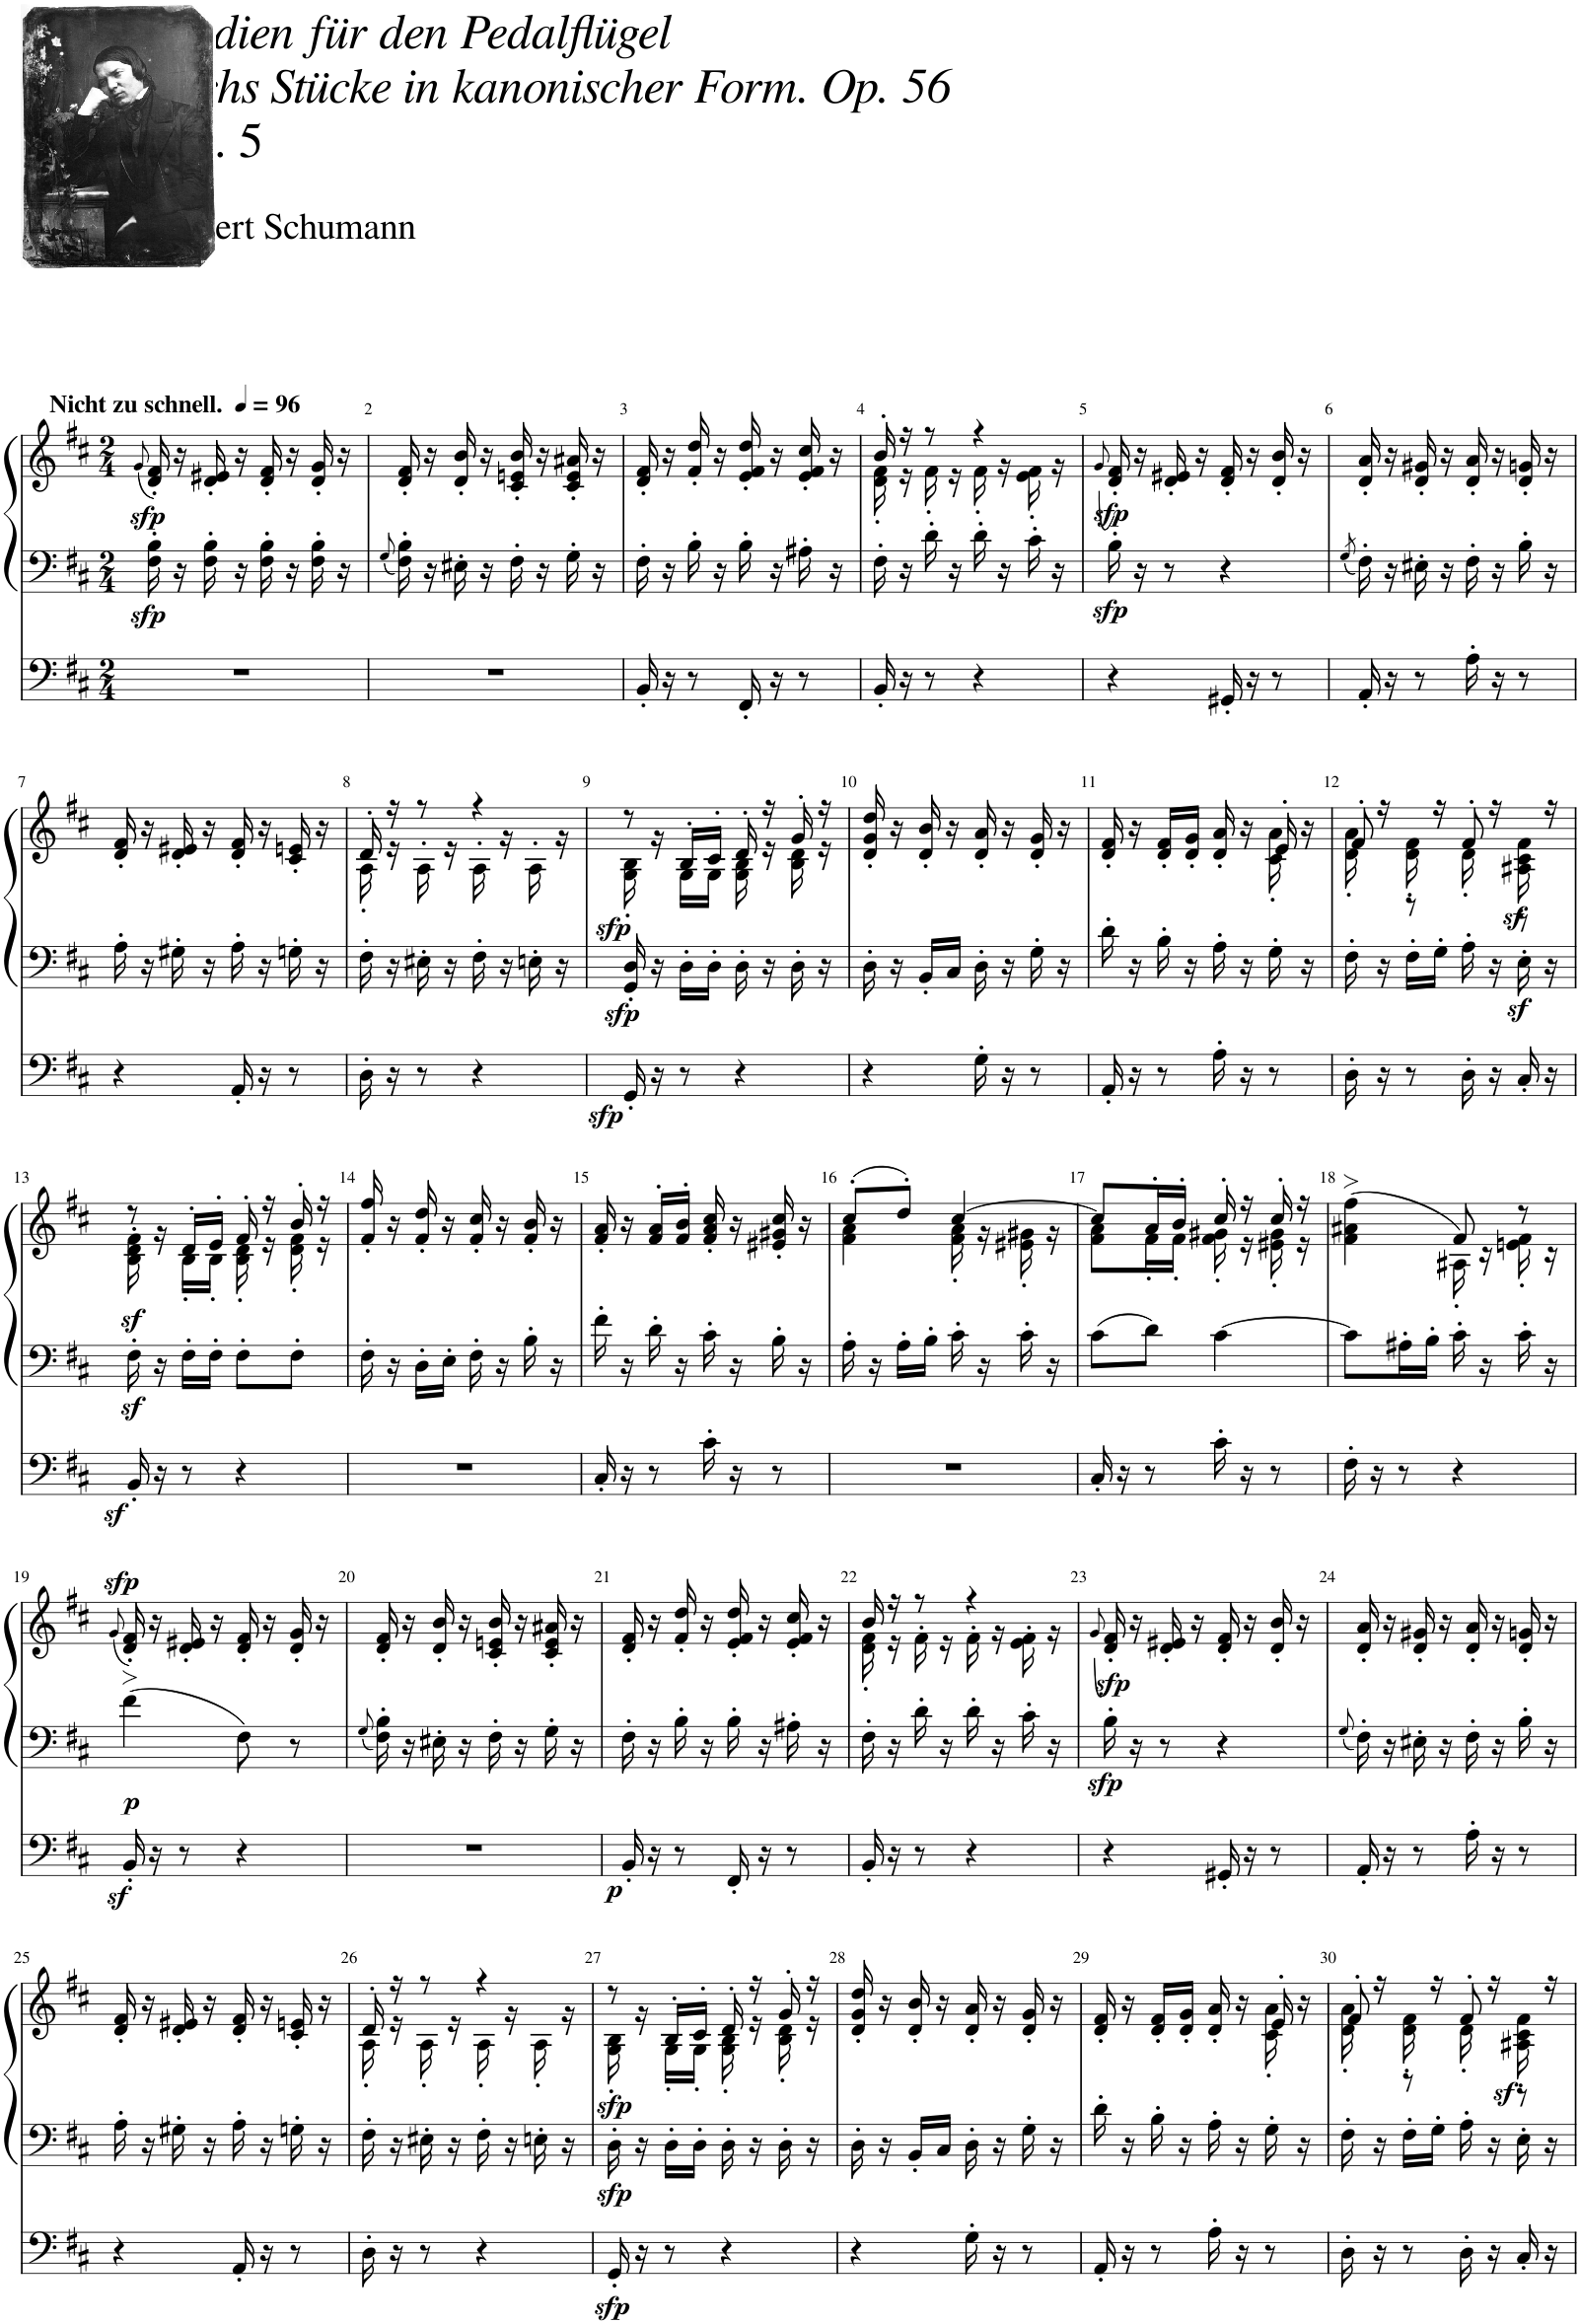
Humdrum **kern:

**kern	**kern	**kern	**dynam	**kern
*part4	*part3	*part2	*part2	*part1
*staff4	*staff3	*staff2	*staff2	*staff1
*I"Piano	*I"Piano	*I"Piano	*	*I"Piano
*I'Pno	*I'Pno	*I'Pno	*	*I'Pno
*stria5	*	*	*	*
*clefFv4	*clefF4	*clefF4	*	*clefG2
*k[f#c#]	*k[f#c#]	*k[f#c#]	*	*k[f#c#]
*M2/4	*M2/4	*M2/4	*	*M2/4
*MM96	*MM96	*MM96	*	*MM96
=1	=1	=1	=1	=1
.	.	.	.	(8qg/
!	!	!	!	!LO:TX:a:B:t=Nicht zu schnell.
2r	2r	16F#\' 16B\'	.	16d/' 16f#/')
.	.	16r	.	16r
.	.	16F#\' 16B\'	.	16d/' 16e#X/'
.	.	16r	.	16r
.	.	16F#\' 16B\'	.	16d/' 16f#/'
.	.	16r	.	16r
.	.	16F#\' 16B\'	.	16d/' 16g/'
.	.	16r	.	16r
=2	=2	=2	=2	=2
.	.	(8qG/	.	.
2r	2r	16F#\' 16B\')	.	16d/' 16f#/'
.	.	16r	.	16r
.	.	16E#X'\	.	16d/' 16b/'
.	.	16r	.	16r
.	.	16F#'\	.	16c#/' 16en/' 16b/'
.	.	16r	.	16r
.	.	16G'\	.	16c#/' 16e/' 16a#X/'
.	.	16r	.	16r
=3	=3	=3	=3	=3
16BBB'	16BB'/	16F#'\	.	16d/' 16f#/'
16r	16r	16r	.	16r
8r	8r	16B'\	.	16f#/' 16dd/'
.	.	16r	.	16r
16FFF#'	16FF#'/	16B'\	.	16e/' 16f#/' 16dd/'
16r	16r	16r	.	16r
8r	8r	16A#X'\	.	16e/' 16f#/' 16cc#/'
.	.	16r	.	16r
=4	=4	=4	=4	=4
*	*	*	*	*^
16BBB'	16BB'/	16F#'\	.	16b'/	16d\' 16f#\'
16r	16r	16r	.	16r	16r
8r	8r	16d'\	.	8r	16f#'\
.	.	16r	.	.	16r
4r	4r	16d'\	.	4r	16f#'\
.	.	16r	.	.	16r
.	.	16c#'\	.	.	16e\' 16f#\'
.	.	16r	.	.	16r
*	*	*	*	*v	*v
=5	=5	=5	=5	=5
.	.	.	.	(8qg/
4r	4r	16B'\	.	16d/' 16f#/')
.	.	16r	.	16r
.	.	8r	.	16d/' 16e#X/'
.	.	.	.	16r
16GGG#X'	16GG#X'/	4r	.	16d/' 16f#/'
16r	16r	.	.	16r
8r	8r	.	.	16d/' 16b/'
.	.	.	.	16r
=6	=6	=6	=6	=6
.	.	(8qG/	.	.
16AAA'	16AA'/	16F#'\)	.	16d/' 16a/'
16r	16r	16r	.	16r
8r	8r	16E#X'\	.	16d/' 16g#X/'
.	.	16r	.	16r
16AA'	16A'\	16F#'\	.	16d/' 16a/'
16r	16r	16r	.	16r
8r	8r	16B'\	.	16d/' 16gn/'
.	.	16r	.	16r
!!LO:LB:g=z
=7	=7	=7	=7	=7
4r	4r	16A'\	.	16d/' 16f#/'
.	.	16r	.	16r
.	.	16G#X'\	.	16d/' 16e#X/'
.	.	16r	.	16r
16AAA'	16AA'/	16A'\	.	16d/' 16f#/'
16r	16r	16r	.	16r
8r	8r	16Gn'\	.	16c#/' 16en/'
.	.	16r	.	16r
=8	=8	=8	=8	=8
*	*	*	*	*^
16DD'	16D'\	16F#'\	.	16d'/	16A'\
16r	16r	16r	.	16r	16r
8r	8r	16E#X'\	.	8r	16A'>\
.	.	16r	.	.	16r
4r	4r	16F#'>\	.	4r	16A'>\
.	.	16r	.	.	16r
.	.	16En'\	.	.	16A'>\
.	.	16r	.	.	16r
=9	=9	=9	=9	=9	=9
16GGG'	16GG'/	16GG/' 16D/'	.	8r	16G\' 16B\'
16r	16r	16r	.	.	16r
8r	8r	16D'\LL	.	16B'/LL	16G\LL
.	.	16D'\JJ	.	16c#'/JJ	16G\JJ
4r	4r	16D'\	.	16d'/	16G\ 16B\
.	.	16r	.	16r	16r
.	.	16D'\	.	16g'/	16B\ 16d\
.	.	16r	.	16r	16r
*	*	*	*	*v	*v
=10	=10	=10	=10	=10
4r	4r	16D'\	.	16d/' 16g/' 16dd/'
.	.	16r	.	16r
.	.	16BB'/LL	.	16d/' 16b/'
.	.	16C#/JJ	.	16r
16GG'	16G'\	16D'\	.	16d/' 16a/'
16r	16r	16r	.	16r
8r	8r	16G'\	.	16d/' 16g/'
.	.	16r	.	16r
=11	=11	=11	=11	=11
*	*	*	*	*^
16AAA'	16AA'/	16d'\	.	16d/'< 16f#/'<	4.ryy
16r	16r	16r	.	16r	.
8r	8r	16B'\	.	16d/'< 16f#/'<LL	.
.	.	16r	.	16d/'< 16g/'<JJ	.
16AA'	16A'\	16A'\	.	16d/'< 16a/'<	.
16r	16r	16r	.	16r	.
8r	8r	16G'\	.	16c#\' 16a\'	16e'/
.	.	16r	.	16r	16ryy
=12	=12	=12	=12	=12	=12
16DD'	16D'\	16F#'\	.	16d\' 16a\'	8f#'/
16r	16r	16r	.	16r	.
8r	8r	16F#'\LL	.	16d\' 16f#\'	8r
.	.	16G'\JJ	.	16r	.
16DD'	16D'\	16A'\	.	16d'\	8f#'/
16r	16r	16r	.	16r	.
16CC#'	16C#'/	16E'\	.	16A#X\' 16c#\' 16f#\'	8r
16r	16r	16r	.	16r	.
!!LO:LB:g=z	!!
=13	=13	=13	=13	=13	=13
16BBB'	16BB'/	16F#'\	.	8r	16B\'> 16d\'> 16f#\'>
16r	16r	16r	.	.	16r
8r	8r	16F#'\LL	.	16d'/LL	16B'\LL
.	.	16F#'\JJ	.	16e'/JJ	16B'\JJ
4r	4r	8F#'\L	.	16f#'/	16B\' 16d\'
.	.	.	.	16r	16r
.	.	8F#'\J	.	16b'/	16d\' 16f#\'
.	.	.	.	16r	16r
*	*	*	*	*v	*v
=14	=14	=14	=14	=14
2r	2r	16F#'\	.	16f#/'< 16ff#/'<
.	.	16r	.	16r
.	.	16D'\LL	.	16f#/' 16dd/'
.	.	16E'\JJ	.	16r
.	.	16F#'\	.	16f#/' 16cc#/'
.	.	16r	.	16r
.	.	16B'\	.	16f#/' 16b/'
.	.	16r	.	16r
=15	=15	=15	=15	=15
16CC#'	16C#'/	16f#'\	.	16f#/' 16a/'
16r	16r	16r	.	16r
8r	8r	16d'\	.	16f#/'> 16a/'>LL
.	.	16r	.	16f#/'> 16b/'>JJ
16C#'	16c#'\	16c#'\	.	16f#/' 16a/' 16cc#/'
16r	16r	16r	.	16r
8r	8r	16B'\	.	16e#X/' 16g#X/' 16cc#/'
.	.	16r	.	16r
=16	=16	=16	=16	=16
*	*	*	*	*^
2r	2r	16A'\	.	(8cc#'/L	4f#\ 4a\
.	.	16r	.	.	.
.	.	16A'\LL	.	8dd'/J)	.
.	.	16B'\JJ	.	.	.
.	.	16c#'\	.	[4cc#/	16f#\' 16a\'
.	.	16r	.	.	16r
.	.	16c#'\	.	.	16e#X\' 16g#X\'
.	.	16r	.	.	16r
=17	=17	=17	=17	=17	=17
16CC#'	16C#'/	(8c#\L	.	8cc#/L]	8f#\ 8a\L
16r	16r	.	.	.	.
8r	8r	8d\J)	.	16a'/L	16f#'\L
.	.	.	.	16b'/JJ	16f#'\JJ
16C#'	16c#'\	[4c#\	.	16cc#'/	16f#\' 16g#X\'
16r	16r	.	.	16r	16r
8r	8r	.	.	16cc#'/	16e#X\' 16g#\'
.	.	.	.	16r	16r
=18	=18	=18	=18	=18	=18
16FF#'	16F#'\	8c#\L]	.	(4f#\> 4a#X\> 4ff#\>	4ryy
16r	16r	.	.	.	.
8r	8r	16A#X'\L	.	.	.
.	.	16B'\JJ	.	.	.
4r	4r	16c#'\	.	8f#/)	16A#X'\
.	.	16r	.	.	16r
.	.	16c#'\	.	8r	16en\' 16f#\'
.	.	16r	.	.	16r
*	*	*	*	*v	*v
!!LO:LB:g=z
=19	=19	=19	=19	=19
.	.	.	.	(8qg/
!	!	!	!LO:DY:b	!
16BBB'	16BB'/	(4f#>\	p	16d/' 16f#/')
16r	16r	.	.	16r
8r	8r	.	.	16d/' 16e#X/'
.	.	.	.	16r
4r	4r	8F#\)	.	16d/' 16f#/'
.	.	.	.	16r
.	.	8r	.	16d/' 16g/'
.	.	.	.	16r
=20	=20	=20	=20	=20
.	.	(8qG/	.	.
2r	2r	16F#\' 16B\')	.	16d/' 16f#/'
.	.	16r	.	16r
.	.	16E#X'\	.	16d/' 16b/'
.	.	16r	.	16r
.	.	16F#'\	.	16c#/' 16en/' 16b/'
.	.	16r	.	16r
.	.	16G'\	.	16c#/' 16e/' 16a#X/'
.	.	16r	.	16r
=21	=21	=21	=21	=21
16BBB'	16BB'/	16F#'\	.	16d/' 16f#/'
16r	16r	16r	.	16r
8r	8r	16B'\	.	16f#/' 16dd/'
.	.	16r	.	16r
16FFF#'	16FF#'/	16B'\	.	16e/' 16f#/' 16dd/'
16r	16r	16r	.	16r
8r	8r	16A#X'\	.	16e/' 16f#/' 16cc#/'
.	.	16r	.	16r
=22	=22	=22	=22	=22
*	*	*	*	*^
16BBB'	16BB'/	16F#'\	.	16b/	16d\'< 16f#\'<
16r	16r	16r	.	16r	16r
8r	8r	16d'\	.	8r	16f#'>\
.	.	16r	.	.	16r
4r	4r	16d'\	.	4r	16f#'>\
.	.	16r	.	.	16r
.	.	16c#'\	.	.	16e\'> 16f#\'>
.	.	16r	.	.	16r
*	*	*	*	*v	*v
=23	=23	=23	=23	=23
.	.	.	.	(8qg/
4r	4r	16B'\	.	16d/' 16f#/')
.	.	16r	.	16r
.	.	8r	.	16d/' 16e#X/'
.	.	.	.	16r
16GGG#X'	16GG#X'/	4r	.	16d/' 16f#/'
16r	16r	.	.	16r
8r	8r	.	.	16d/' 16b/'
.	.	.	.	16r
=24	=24	=24	=24	=24
.	.	(8qG/	.	.
16AAA'	16AA'/	16F#'\)	.	16d/' 16a/'
16r	16r	16r	.	16r
8r	8r	16E#X'\	.	16d/' 16g#X/'
.	.	16r	.	16r
16AA'	16A'\	16F#'\	.	16d/' 16a/'
16r	16r	16r	.	16r
8r	8r	16B'\	.	16d/' 16gn/'
.	.	16r	.	16r
!!LO:LB:g=z
=25	=25	=25	=25	=25
4r	4r	16A'\	.	16d/' 16f#/'
.	.	16r	.	16r
.	.	16G#X'\	.	16d/' 16e#X/'
.	.	16r	.	16r
16AAA'	16AA'/	16A'\	.	16d/' 16f#/'
16r	16r	16r	.	16r
8r	8r	16Gn'\	.	16c#/' 16en/'
.	.	16r	.	16r
=26	=26	=26	=26	=26
*	*	*	*	*^
16DD'	16D'\	16F#'\	.	16d'/	16A'\
16r	16r	16r	.	16r	16r
8r	8r	16E#X'\	.	8r	16A'<\
.	.	16r	.	.	16r
4r	4r	16F#'>\	.	4r	16A'<\
.	.	16r	.	.	16r
.	.	16En'\	.	.	16A'<\
.	.	16r	.	.	16r
=27	=27	=27	=27	=27	=27
16GGG'	16GG'/	16D'\	.	8r	16G\' 16B\'
16r	16r	16r	.	.	16r
8r	8r	16D'\LL	.	16B'/LL	16G'\LL
.	.	16D'\JJ	.	16c#'/JJ	16G'\JJ
4r	4r	16D'\	.	16d'/	16G\' 16B\'
.	.	16r	.	16r	16r
.	.	16D'\	.	16g'/	16B\' 16d\'
.	.	16r	.	16r	16r
*	*	*	*	*v	*v
=28	=28	=28	=28	=28
4r	4r	16D'\	.	16d/' 16g/' 16dd/'
.	.	16r	.	16r
.	.	16BB'/LL	.	16d/' 16b/'
.	.	16C#/JJ	.	16r
16GG'	16G'\	16D'\	.	16d/' 16a/'
16r	16r	16r	.	16r
8r	8r	16G'\	.	16d/' 16g/'
.	.	16r	.	16r
=29	=29	=29	=29	=29
*	*	*	*	*^
16AAA'	16AA'/	16d'\	.	16d/'< 16f#/'<	4.ryy
16r	16r	16r	.	16r	.
8r	8r	16B'\	.	16d/'< 16f#/'<LL	.
.	.	16r	.	16d/'< 16g/'<JJ	.
16AA'	16A'\	16A'\	.	16d/'< 16a/'<	.
16r	16r	16r	.	16r	.
8r	8r	16G'\	.	16c#\' 16a\'	16e'/
.	.	16r	.	16r	16ryy
=30	=30	=30	=30	=30	=30
16DD'	16D'\	16F#'\	.	16d\' 16a\'	8f#'/
16r	16r	16r	.	16r	.
8r	8r	16F#'\LL	.	16d\' 16f#\'	8r
.	.	16G'\JJ	.	16r	.
16DD'	16D'\	16A'\	.	16d'\	8f#'/
16r	16r	16r	.	16r	.
16CC#'	16C#'/	16E'\	.	16A#X\' 16c#\' 16f#\'	8r
16r	16r	16r	.	16r	.
*	*	*	*	*v	*v
=	=	=	=	=
*-	*-	*-	*-	*-
